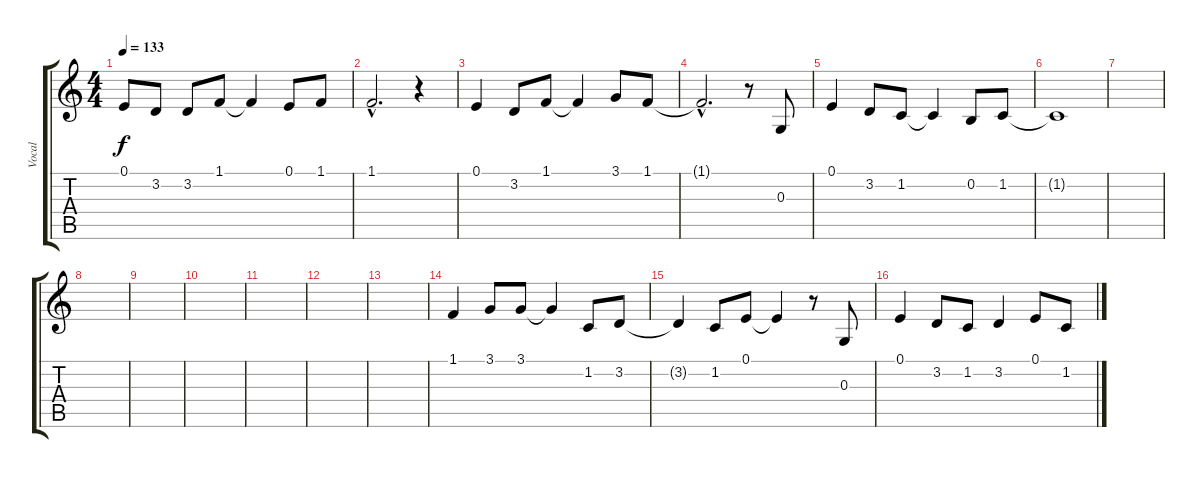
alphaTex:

\track ("Vocal" "Vocal") {instrument lead1square}
\staff {score tabs}
\tuning (E4 B3 G3 D3 A2 E2) {hide}
\ts (4 4)
\tempo 133
\clef g2
\ks c
0.1.8{dy f} 3.2.8 3.2.8 1.1.8 1.1{t}.4 0.1.8 1.1.8 |
1.1{hac}.2{d} r.4 |
0.1.4 3.2.8 1.1.8 1.1{t}.4 3.1.8 1.1.8 |
1.1{hac t}.2{d} r.8 0.3.8 |
0.1.4 3.2.8 1.2.8 1.2{t}.4 0.2.8 1.2.8 |
1.2{t}.1 |
|
|
|
|
|
|
|
1.1.4 3.1.8 3.1.8 3.1{t}.4 1.2.8 3.2.8 |
3.2{t}.4 1.2.8 0.1.8 0.1{t}.4 r.8 0.3.8 |
0.1.4 3.2.8 1.2.8 3.2.4 0.1.8 1.2.8
